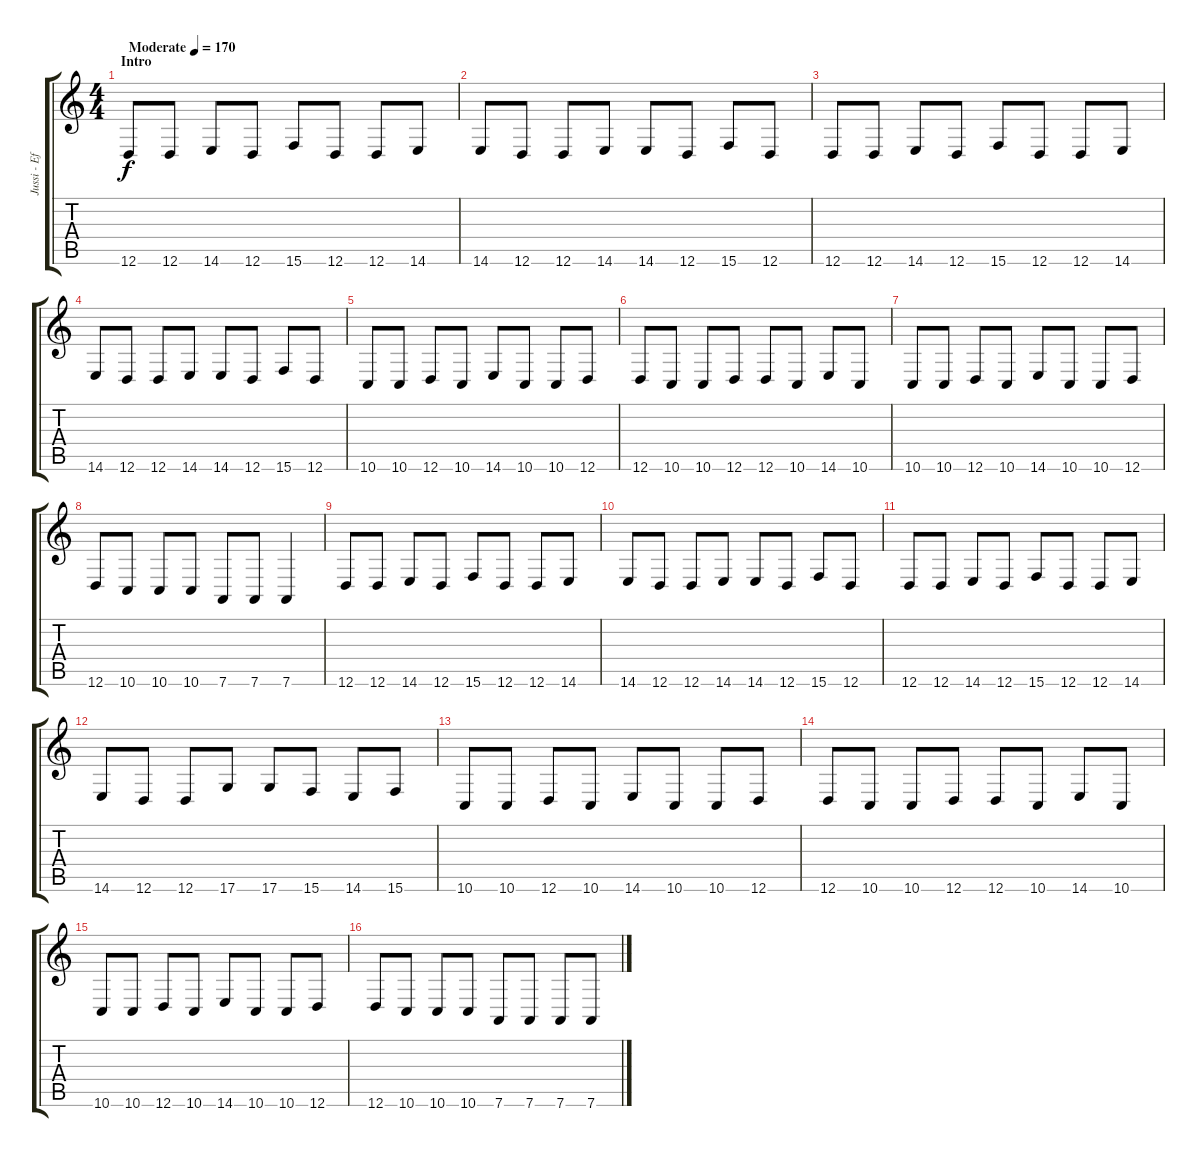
\track ("Jussi - Effect" "Jussi - Ef") {instrument lead8bassandlead}
\staff {score tabs}
\tuning (E4 B3 G3 D3 A2 D2) {hide}
\ts (4 4)
\section ("" "Intro")
\tempo (170 "Moderate")
\clef g2
\ks c
12.6.8{dy f instrument lead8bassandlead} 12.6.8 14.6.8 12.6.8 15.6.8 12.6.8 12.6.8 14.6.8 |
14.6.8 12.6.8 12.6.8 14.6.8 14.6.8 12.6.8 15.6.8 12.6.8 |
12.6.8 12.6.8 14.6.8 12.6.8 15.6.8 12.6.8 12.6.8 14.6.8 |
14.6.8 12.6.8 12.6.8 14.6.8 14.6.8 12.6.8 15.6.8 12.6.8 |
10.6.8 10.6.8 12.6.8 10.6.8 14.6.8 10.6.8 10.6.8 12.6.8 |
12.6.8 10.6.8 10.6.8 12.6.8 12.6.8 10.6.8 14.6.8 10.6.8 |
10.6.8 10.6.8 12.6.8 10.6.8 14.6.8 10.6.8 10.6.8 12.6.8 |
12.6.8 10.6.8 10.6.8 10.6.8 7.6.8 7.6.8 7.6.4 |
12.6.8 12.6.8 14.6.8 12.6.8 15.6.8 12.6.8 12.6.8 14.6.8 |
14.6.8 12.6.8 12.6.8 14.6.8 14.6.8 12.6.8 15.6.8 12.6.8 |
12.6.8 12.6.8 14.6.8 12.6.8 15.6.8 12.6.8 12.6.8 14.6.8 |
14.6.8 12.6.8 12.6.8 17.6.8 17.6.8 15.6.8 14.6.8 15.6.8 |
10.6.8 10.6.8 12.6.8 10.6.8 14.6.8 10.6.8 10.6.8 12.6.8 |
12.6.8 10.6.8 10.6.8 12.6.8 12.6.8 10.6.8 14.6.8 10.6.8 |
10.6.8 10.6.8 12.6.8 10.6.8 14.6.8 10.6.8 10.6.8 12.6.8 |
12.6.8 10.6.8 10.6.8 10.6.8 7.6.8 7.6.8 7.6.8 7.6.8
